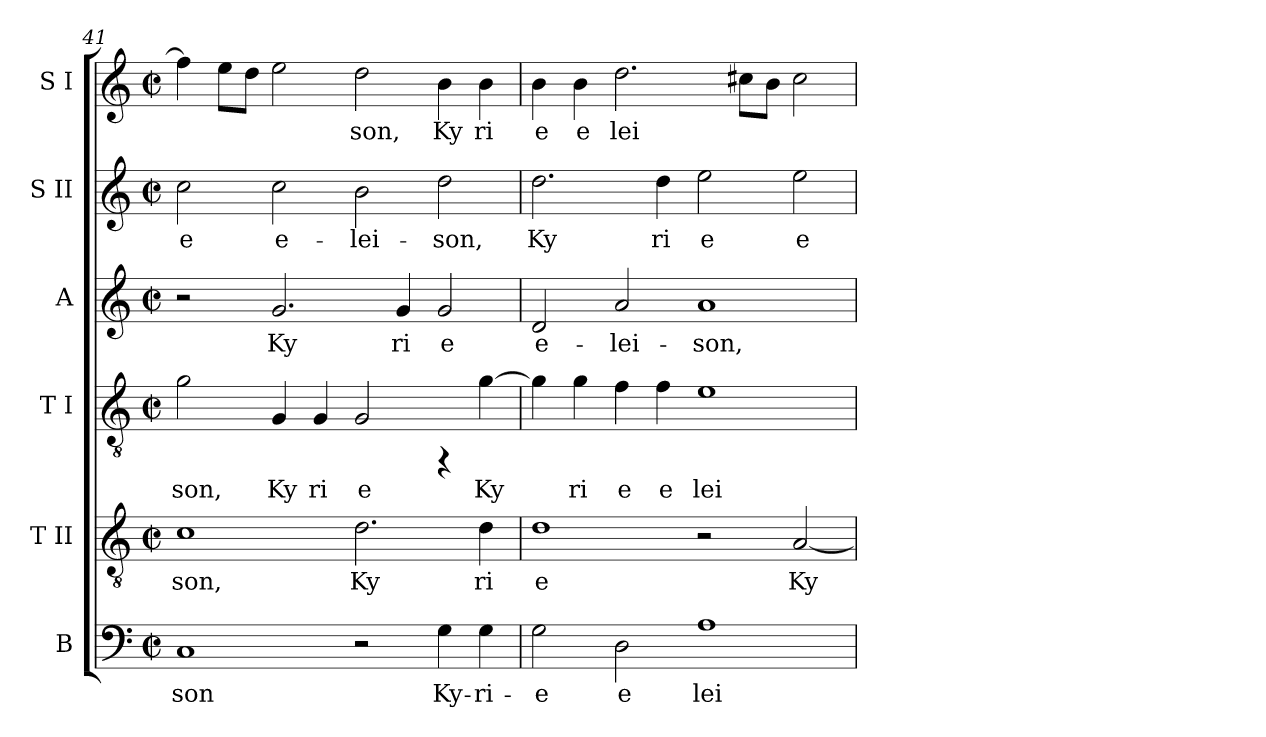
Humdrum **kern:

**kern	**text	**kern	**text	**kern	**text	**kern	**text	**kern	**text	**kern	**text
*part6	*part6	*part5	*part5	*part4	*part4	*part3	*part3	*part2	*part2	*part1	*part1
*staff6	*staff6	*staff5	*staff5	*staff4	*staff4	*staff3	*staff3	*staff2	*staff2	*staff1	*staff1
*I"B	*	*I"T II	*	*I"T I	*	*I"A	*	*I"S II	*	*I"S I	*
*I'B	*	*I'T II	*	*I'T I	*	*I'A	*	*I'S II	*	*I'S I	*
*clefF4	*	*clefGv2	*	*clefGv2	*	*clefG2	*	*clefG2	*	*clefG2	*
*k[]	*	*k[]	*	*k[]	*	*k[]	*	*k[]	*	*k[]	*
*C:	*	*C:	*	*C:	*	*C:	*	*C:	*	*C:	*
*M2/2	*	*M2/2	*	*M2/2	*	*M2/2	*	*M2/2	*	*M2/2	*
*met(c|)	*	*met(c|)	*	*met(c|)	*	*met(c|)	*	*met(c|)	*	*met(c|)	*
=41	=41	=41	=41	=41	=41	=41	=41	=41	=41	=41	=41
!	!LO:LY:b:cj	!	!LO:LY:b:cj	!	!LO:LY:b:cj	!	!	!	!LO:LY:b:cj	!	!LO:LY:b:cj
1C	-son	1c	son,	2g\	son,	2r	.	2cc\	-e	4ff\]	.
!	!	!	!	!	!	!	!	!	!	!	!LO:LY:b:cj
.	.	.	.	.	.	.	.	.	.	8ee\L	.
!	!	!	!	!	!	!	!	!	!	!	!LO:LY:b:cj
.	.	.	.	.	.	.	.	.	.	8dd\J	.
!	!	!	!	!	!LO:LY:b:cj	!	!LO:LY:b:cj	!	!LO:LY:b:cj	!	!LO:LY:b:cj
.	.	.	.	4G/	Ky	2.g/	Ky	2cc\	e-	2ee\	.
!	!	!	!	!	!LO:LY:b:cj	!	!	!	!	!	!
.	.	.	.	4G/	ri	.	.	.	.	.	.
!	!	!	!LO:LY:b:cj	!	!LO:LY:b:cj	!	!	!	!LO:LY:b:cj	!	!LO:LY:b:cj
2r	.	2.d\	Ky	2G/	e	.	.	2b\	-lei-	2dd\	son,
!	!	!	!	!	!	!	!LO:LY:b:cj	!	!	!	!
.	.	.	.	.	.	4g/	ri	.	.	.	.
!	!LO:LY:b:cj	!	!	!	!	!	!LO:LY:b:cj	!	!LO:LY:b:cj	!	!LO:LY:b:cj
4G\	Ky-	.	.	4rFF	.	2g/	e	2dd\	-son,	4b\	Ky
!	!LO:LY:b:cj	!	!LO:LY:b:cj	!	!LO:LY:b:cj	!	!	!	!	!	!LO:LY:b:cj
4G\	-ri-	4d\	ri	[<4g\	Ky	.	.	.	.	4b\	ri
!!LO:LB:g=z
=42	=42	=42	=42	=42	=42	=42	=42	=42	=42	=42	=42
!	!LO:LY:b:cj	!	!LO:LY:b:cj	!	!LO:LY:b:cj	!	!LO:LY:b:cj	!	!LO:LY:b:cj	!	!LO:LY:b:cj
2G\	-e	1d	e	4g\]	.	2d/	e-	2.dd\	Ky	4b\	e
!	!	!	!	!	!LO:LY:b:cj	!	!	!	!	!	!LO:LY:b:cj
.	.	.	.	4g\	ri	.	.	.	.	4b\	e
!	!LO:LY:b:cj	!	!	!	!LO:LY:b:cj	!	!LO:LY:b:cj	!	!	!	!LO:LY:b:cj
2D\	e	.	.	4f\	e	2a/	-lei-	.	.	2.dd\	lei
!	!	!	!	!	!LO:LY:b:cj	!	!	!	!LO:LY:b:cj	!	!
.	.	.	.	4f\	e	.	.	4dd\	ri	.	.
!	!LO:LY:b:cj	!	!	!	!LO:LY:b:cj	!	!LO:LY:b:cj	!	!LO:LY:b:cj	!	!
1A	lei	2r	.	1e	lei	1a	-son,	2ee\	e	.	.
!	!	!	!	!	!	!	!	!	!	!	!LO:LY:b:cj
.	.	.	.	.	.	.	.	.	.	8cc#X\L	.
!	!	!	!	!	!	!	!	!	!	!	!LO:LY:b:cj
.	.	.	.	.	.	.	.	.	.	8b\J	.
!	!	!	!LO:LY:b:cj	!	!	!	!	!	!LO:LY:b:cj	!	!LO:LY:b:cj
.	.	[<2A/	Ky	.	.	.	.	2ee\	e	2cc#\	.
=	=	=	=	=	=	=	=	=	=	=	=
*-	*-	*-	*-	*-	*-	*-	*-	*-	*-	*-	*-
